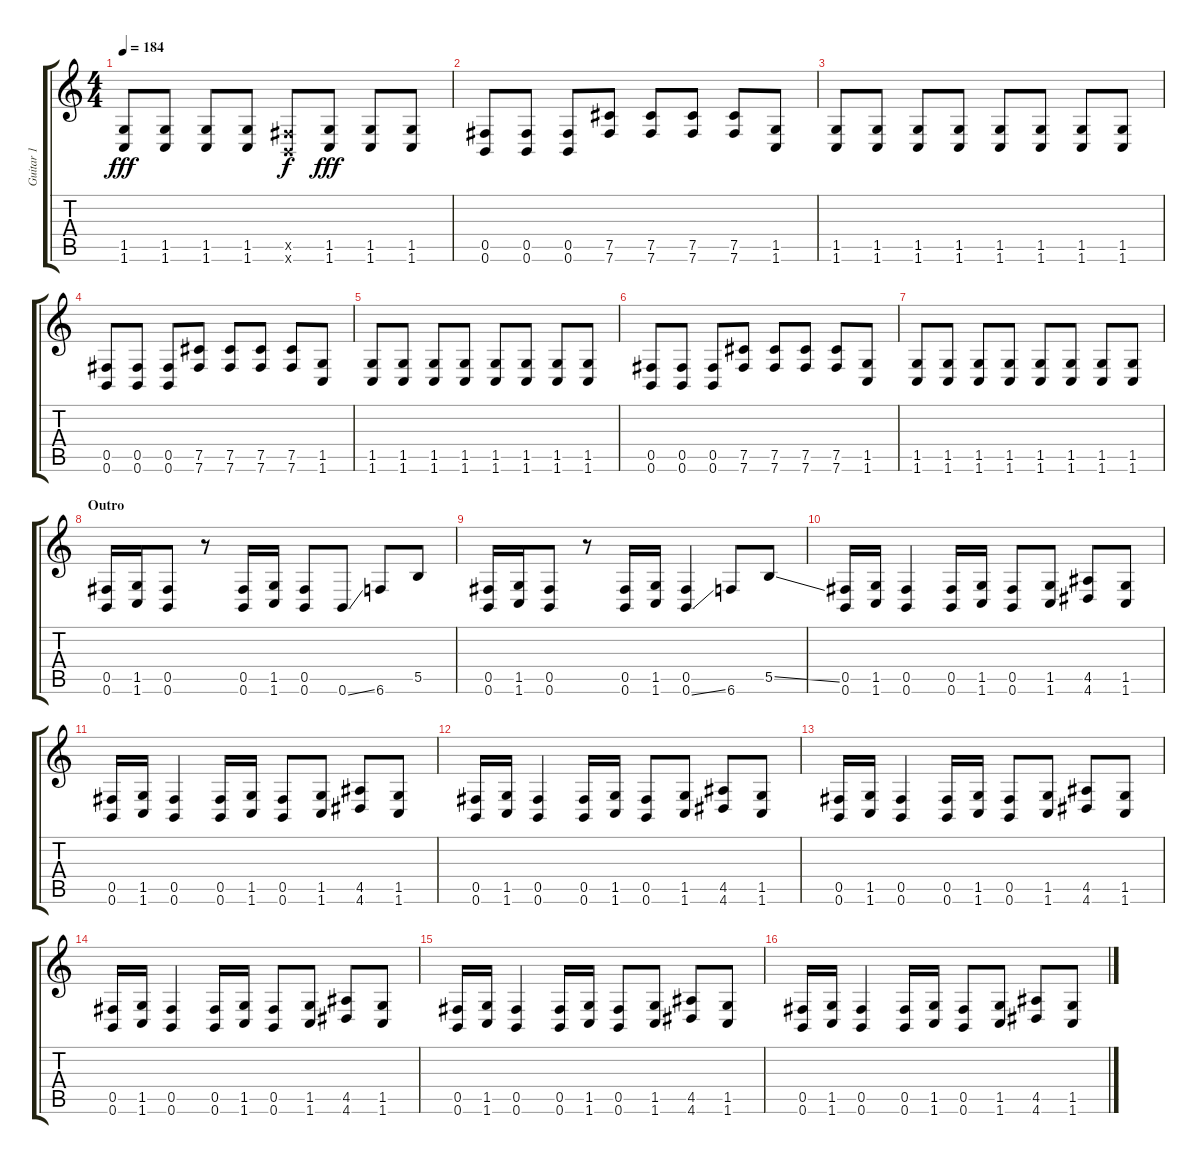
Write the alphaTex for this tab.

\track ("Guitar 1" "Guitar 1") {instrument distortionguitar}
\staff {score tabs}
\tuning (Db4 Ab3 E3 B2 Gb2 B1) {hide}
\ts (4 4)
\tempo 184
\clef g2
\ks c
(1.5 1.6).8{dy fff} (1.5 1.6).8 (1.5 1.6).8 (1.5 1.6).8 (0.5{x} 0.6{x}).8{dy f} (1.5 1.6).8{dy fff} (1.5 1.6).8 (1.5 1.6).8 |
(0.5 0.6).8 (0.5 0.6).8 (0.5 0.6).8 (7.5 7.6).8 (7.5 7.6).8 (7.5 7.6).8 (7.5 7.6).8 (1.5 1.6).8 |
(1.5 1.6).8 (1.5 1.6).8 (1.5 1.6).8 (1.5 1.6).8 (1.5 1.6).8 (1.5 1.6).8 (1.5 1.6).8 (1.5 1.6).8 |
(0.5 0.6).8 (0.5 0.6).8 (0.5 0.6).8 (7.5 7.6).8 (7.5 7.6).8 (7.5 7.6).8 (7.5 7.6).8 (1.5 1.6).8 |
(1.5 1.6).8 (1.5 1.6).8 (1.5 1.6).8 (1.5 1.6).8 (1.5 1.6).8 (1.5 1.6).8 (1.5 1.6).8 (1.5 1.6).8 |
(0.5 0.6).8 (0.5 0.6).8 (0.5 0.6).8 (7.5 7.6).8 (7.5 7.6).8 (7.5 7.6).8 (7.5 7.6).8 (1.5 1.6).8 |
(1.5 1.6).8 (1.5 1.6).8 (1.5 1.6).8 (1.5 1.6).8 (1.5 1.6).8 (1.5 1.6).8 (1.5 1.6).8 (1.5 1.6).8 |
\section ("" "Outro")
(0.5 0.6).16 (1.5 1.6).16 (0.5 0.6).8 r.8 (0.5 0.6).16 (1.5 1.6).16 (0.5 0.6).8 0.6{ss}.8 6.6.8 5.5.8 |
(0.5 0.6).16 (1.5 1.6).16 (0.5 0.6).8 r.8 (0.5 0.6).16 (1.5 1.6).16 (0.5 0.6{ss}).4 6.6.8 5.5{ss}.8 |
(0.5 0.6).16 (1.5 1.6).16 (0.5 0.6).4 (0.5 0.6).16 (1.5 1.6).16 (0.5 0.6).8 (1.5 1.6).8 (4.5 4.6).8 (1.5 1.6).8 |
(0.5 0.6).16 (1.5 1.6).16 (0.5 0.6).4 (0.5 0.6).16 (1.5 1.6).16 (0.5 0.6).8 (1.5 1.6).8 (4.5 4.6).8 (1.5 1.6).8 |
(0.5 0.6).16 (1.5 1.6).16 (0.5 0.6).4 (0.5 0.6).16 (1.5 1.6).16 (0.5 0.6).8 (1.5 1.6).8 (4.5 4.6).8 (1.5 1.6).8 |
(0.5 0.6).16 (1.5 1.6).16 (0.5 0.6).4 (0.5 0.6).16 (1.5 1.6).16 (0.5 0.6).8 (1.5 1.6).8 (4.5 4.6).8 (1.5 1.6).8 |
(0.5 0.6).16 (1.5 1.6).16 (0.5 0.6).4 (0.5 0.6).16 (1.5 1.6).16 (0.5 0.6).8 (1.5 1.6).8 (4.5 4.6).8 (1.5 1.6).8 |
(0.5 0.6).16 (1.5 1.6).16 (0.5 0.6).4 (0.5 0.6).16 (1.5 1.6).16 (0.5 0.6).8 (1.5 1.6).8 (4.5 4.6).8 (1.5 1.6).8 |
(0.5 0.6).16 (1.5 1.6).16 (0.5 0.6).4 (0.5 0.6).16 (1.5 1.6).16 (0.5 0.6).8 (1.5 1.6).8 (4.5 4.6).8 (1.5 1.6).8
